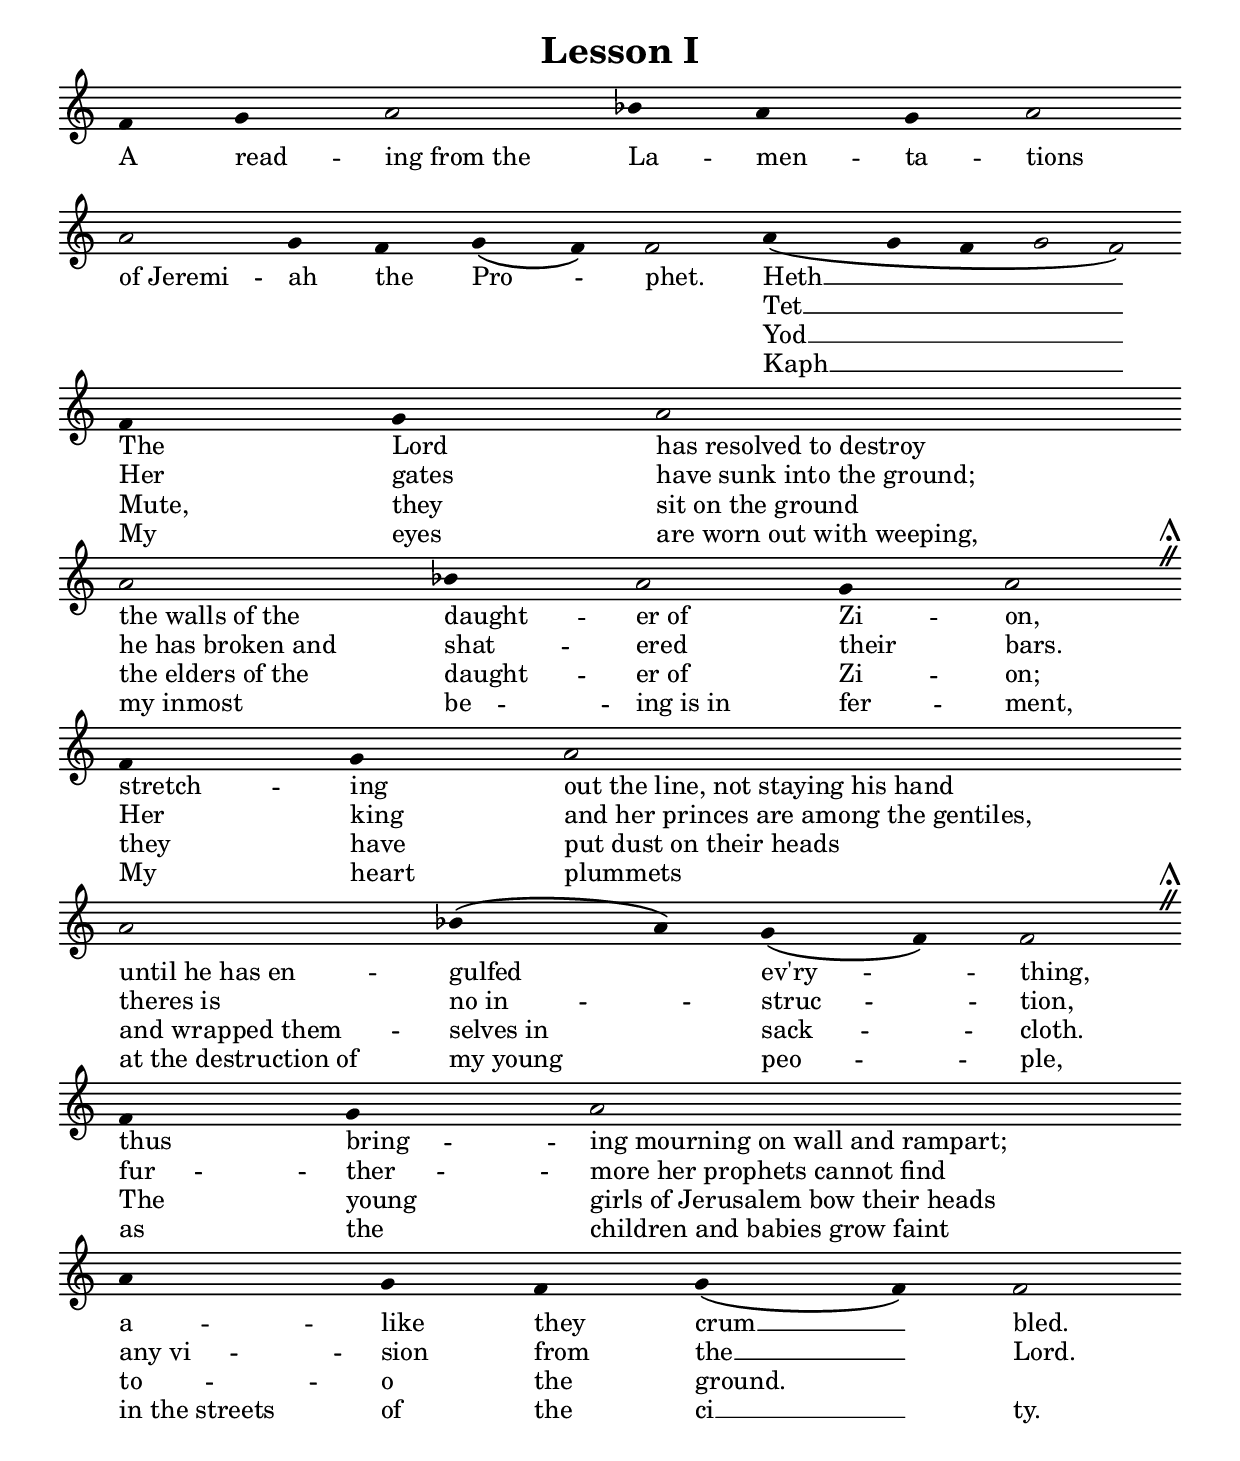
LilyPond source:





\header {
  title = "Lesson I"
  composer = ""
}
\include "gregorian.ly"

chant = \relative c' {
  \set Score.timing = ##f
  %First Lines & Letter
  f4 g a2 bes4 a g a2 \break
  a2 g4 f g( f) f2 \finalis  a4( g f g2 f) \break
  %Verse Part 1
  f4 g a2 \break 
  a bes!4 a2 g4 a2 \divisioMaior \break
  %Verse Part 2
  f4 g a2 \break
  a2 bes!4(a ) g( f) f2 \divisioMaior \break
  %Verse Part 3
  f4 g a2 \break
  a4 g f g( f) f2 \break \finalis
  %New Line I guess
  R1
  \finalis

  % \divisioMinima
  %g4 b a2 f2 \divisioMaior
  %g4( f) f( g) a2 \finalis
}

reading = \lyricmode {
  A read -- ing_from_the La -- men -- ta -- tions
  of_Jeremi -- ah the Pro -- phet.  
}

heth = \lyricmode {
  A read -- ing_from_the La -- men -- ta -- tions
  of_Jeremi -- ah the Pro -- phet.  Heth __

  The Lord has_resolved_to_destroy
  the_walls_of_the daught -- er_of Zi -- on,

  stretch -- ing out_the_line,_not_staying_his_hand
  until_he_has_en -- gulfed ev'ry -- thing,

  thus bring -- ing_mourning_on_wall_and_rampart;
  a -- like they crum __ bled.
}

tet = \lyricmode {
  \skip1 \skip1 \skip1 \skip1 \skip1 \skip1 \skip1 \skip1 \skip1 \skip1 \skip1 \skip1 
  Tet __

  Her gates have_sunk_into_the_ground;
    he_has_broken_and shat -- ered their bars.

  Her king and_her_princes_are_among_the_gentiles,
    theres_is no_in -- struc -- tion,

  fur -- ther -- more_her_prophets_cannot_find
   any_vi -- sion from the __ Lord. 
}

yod = \lyricmode {
  \skip1 \skip1 \skip1 \skip1 \skip1 \skip1 \skip1 \skip1 \skip1 \skip1 \skip1 \skip1 
  Yod __

  Mute, they sit_on_the_ground
    the_elders_of_the daught -- er_of Zi -- on;
  
  they have put_dust_on_their_heads
    and_wrapped_them -- selves_in sack -- cloth.

  The young girls_of_Jerusalem_bow_their_heads
    to -- o the ground.
}

kaph = \lyricmode {
  \skip1 \skip1 \skip1 \skip1 \skip1 \skip1 \skip1 \skip1 \skip1 \skip1 \skip1 \skip1 
  Kaph __

  My eyes are_worn_out_with_weeping,
    my_inmost be -- ing_is_in fer -- ment,

  My heart plummets
    at_the_destruction_of my_young peo -- ple,
  
  as the children_and_babies_grow_faint
    in_the_streets of the ci __ ty.
  

}

\score {
  \new Staff <<
    \new Voice = "melody" \chant
    \new Lyrics = "one" \lyricsto melody \heth
    \new Lyrics = "one" \lyricsto melody \tet
    \new Lyrics = "one" \lyricsto melody \yod
    \new Lyrics = "one" \lyricsto melody \kaph
  >>
    \layout {
    \once \override LyricText.self-alignment-X = #LEFT
    \context {
      \Staff
      \remove "Time_signature_engraver"
      \remove "Bar_engraver"
      \hide Stem
      \RemoveEmptyStaves
    }
    \context {
      \Voice
      \override Stem.length = #0
    }
    \context {
      \Score
       barAlways = ##t
      
    }
  }
}